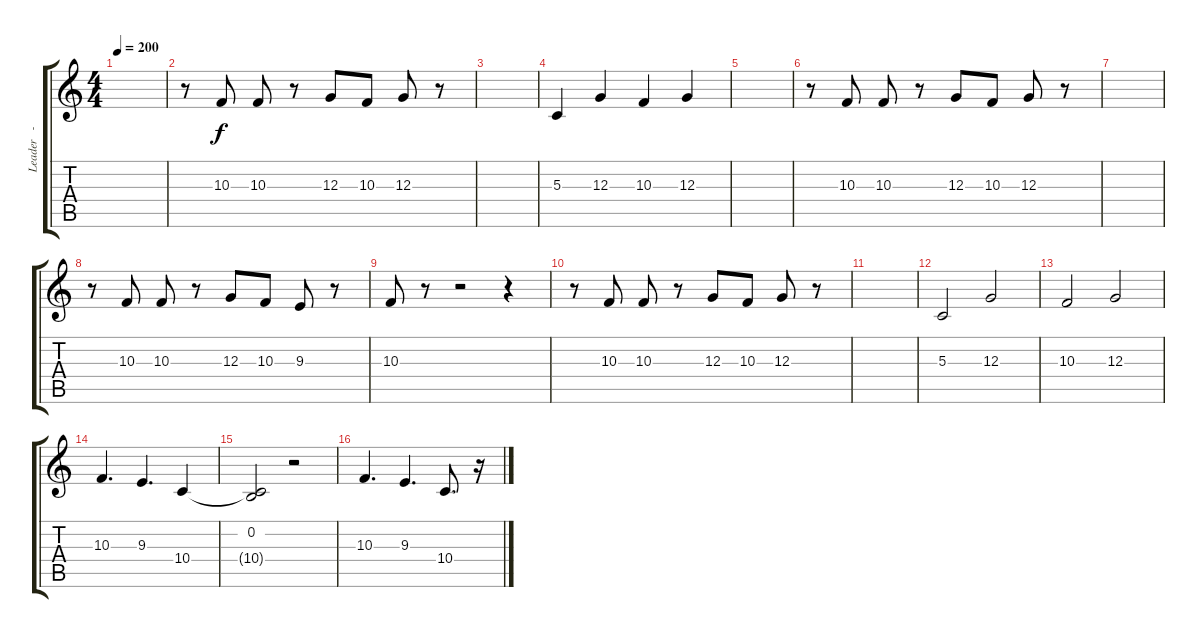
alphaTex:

\track ("Leader   - Trombone" "Leader   -") {instrument trombone}
\staff {score tabs}
\tuning (E4 B3 G3 D3 A2 E2) {hide}
\ts (4 4)
\tempo 200
\clef g2
\ks c
|
r.8 10.3.8 10.3.8 r.8 12.3.8 10.3.8 12.3.8 r.8 |
|
5.3.4 12.3.4 10.3.4 12.3.4 |
|
r.8 10.3.8 10.3.8 r.8 12.3.8 10.3.8 12.3.8 r.8 |
|
r.8 10.3.8 10.3.8 r.8 12.3.8 10.3.8 9.3.8 r.8 |
10.3.8 r.8 r.2 r.4 |
r.8 10.3.8 10.3.8 r.8 12.3.8 10.3.8 12.3.8 r.8 |
|
5.3.2 12.3.2 |
10.3.2 12.3.2 |
10.3.4{d} 9.3.4{d} 10.4.4 |
(0.2 10.4{t}).2 r.2 |
10.3.4{d} 9.3.4{d} 10.4.8{d} r.16
